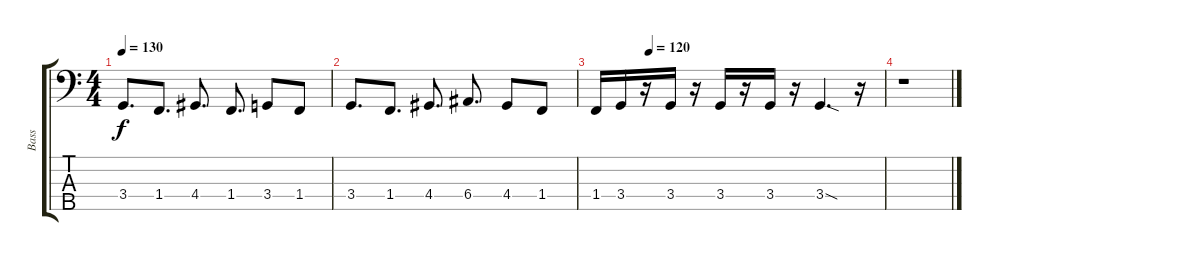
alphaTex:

\track ("Bass" "Bass") {instrument electricbassfinger}
\staff {score tabs}
\tuning (G2 D2 A1 E1 B0) {hide}
\ts (4 4)
\tempo 130
\clef f4
\ks c
3.4.8{d dy f} 1.4.8{d} 4.4.8{d} 1.4.8{d} 3.4.8 1.4.8 |
3.4.8{d} 1.4.8{d} 4.4.8{d} 6.4.8{d} 4.4.8 1.4.8 |
\tempo (120 0.1875)
1.4.16 3.4.16 r.16 3.4.16 r.16 3.4.16 r.16 3.4.16 r.16 3.4{sod}.4{d} r.16 |
r.1
